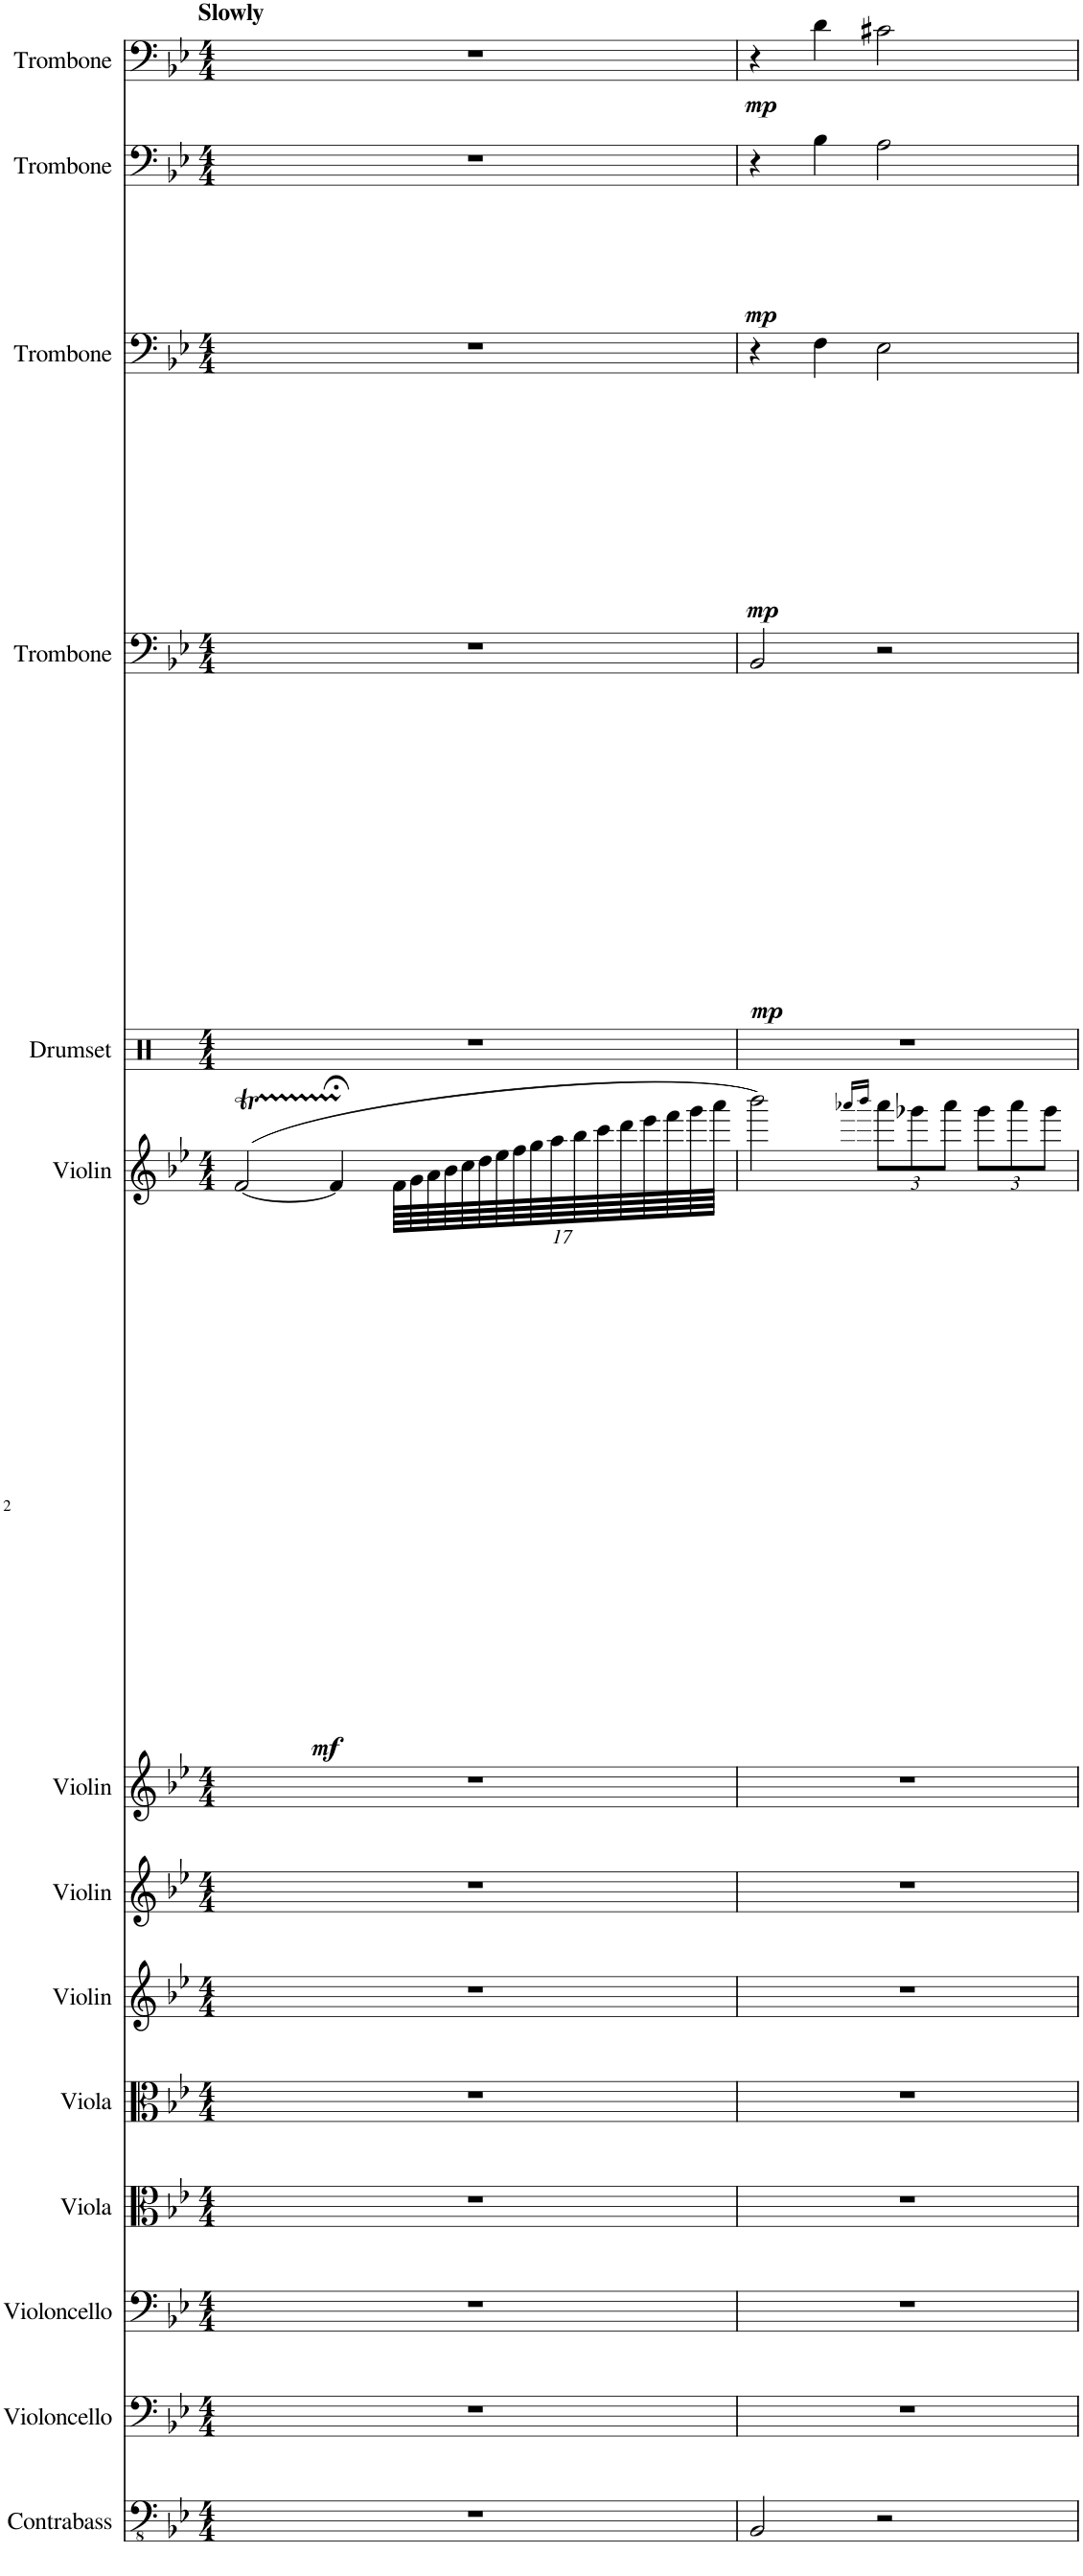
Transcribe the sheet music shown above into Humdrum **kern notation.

**kern	**dynam	**kern	**kern	**kern	**kern	**kern	**kern	**kern	**kern	**dynam	**kern	**kern	**dynam	**kern	**dynam	**kern	**dynam	**kern	**dynam
*part14	*part14	*part13	*part12	*part11	*part10	*part9	*part8	*part7	*part6	*part6	*part5	*part4	*part4	*part3	*part3	*part2	*part2	*part1	*part1
*staff14	*staff14	*staff13	*staff12	*staff11	*staff10	*staff9	*staff8	*staff7	*staff6	*staff6	*staff5	*staff4	*staff4	*staff3	*staff3	*staff2	*staff2	*staff1	*staff1
*I"Contrabass	*	*I"Violoncello	*I"Violoncello	*I"Viola	*I"Viola	*I"Violin	*I"Violin	*I"Violin	*I"Violin	*	*I"Drumset	*I"Trombone	*	*I"Trombone	*	*I"Trombone	*	*I"Trombone	*
*I'Cb.	*	*I'Vlc.	*I'Vlc.	*I'Vla.	*I'Vla.	*I'Vln.	*I'Vln.	*I'Vln.	*I'Vln.	*	*I'Drs.	*I'Trb.	*	*I'Trb.	*	*I'Trb.	*	*I'Trb.	*
*clefFv4	*	*clefF4	*clefF4	*clefC3	*clefC3	*clefG2	*clefG2	*clefG2	*clefG2	*	*clefX	*clefF4	*	*clefF4	*	*clefF4	*	*clefF4	*
*Trd7c12	*	*	*	*	*	*	*	*	*	*	*	*	*	*	*	*	*	*	*
*k[b-e-]	*	*k[b-e-]	*k[b-e-]	*k[b-e-]	*k[b-e-]	*k[b-e-]	*k[b-e-]	*k[b-e-]	*k[b-e-]	*	*k[]	*k[b-e-]	*	*k[b-e-]	*	*k[b-e-]	*	*k[b-e-]	*
*M4/4	*	*M4/4	*M4/4	*M4/4	*M4/4	*M4/4	*M4/4	*M4/4	*M4/4	*	*M4/4	*M4/4	*	*M4/4	*	*M4/4	*	*M4/4	*
=1	=1	=1	=1	=1	=1	=1	=1	=1	=1	=1	=1	=1	=1	=1	=1	=1	=1	=1	=1
!	!	!	!	!	!	!	!	!	!	!	!	!	!	!	!	!	!	!LO:TX:a:B:t=Slowly	!
!	!	!	!	!	!	!	!	!	!	!LO:DY:b	!	!	!	!	!	!	!	!	!
1r	.	1r	1r	1r	1r	1r	1r	1r	([2fT/	mf	1r	1r	.	1r	.	1r	.	1r	.
.	.	.	.	.	.	.	.	.	4f;</]	.	.	.	.	.	.	.	.	.	.
*	*	*	*	*	*	*	*	*	*Xbrackettup	*	*	*	*	*	*	*	*	*	*
.	.	.	.	.	.	.	.	.	68f\LLLL	.	.	.	.	.	.	.	.	.	.
.	.	.	.	.	.	.	.	.	68g\	.	.	.	.	.	.	.	.	.	.
.	.	.	.	.	.	.	.	.	68a\	.	.	.	.	.	.	.	.	.	.
.	.	.	.	.	.	.	.	.	68b-\	.	.	.	.	.	.	.	.	.	.
.	.	.	.	.	.	.	.	.	68cc\	.	.	.	.	.	.	.	.	.	.
.	.	.	.	.	.	.	.	.	68dd\	.	.	.	.	.	.	.	.	.	.
.	.	.	.	.	.	.	.	.	68ee-\	.	.	.	.	.	.	.	.	.	.
.	.	.	.	.	.	.	.	.	68ff\	.	.	.	.	.	.	.	.	.	.
.	.	.	.	.	.	.	.	.	68gg\	.	.	.	.	.	.	.	.	.	.
.	.	.	.	.	.	.	.	.	68aa\	.	.	.	.	.	.	.	.	.	.
.	.	.	.	.	.	.	.	.	68bb-\	.	.	.	.	.	.	.	.	.	.
.	.	.	.	.	.	.	.	.	68ccc\	.	.	.	.	.	.	.	.	.	.
.	.	.	.	.	.	.	.	.	68ddd\	.	.	.	.	.	.	.	.	.	.
.	.	.	.	.	.	.	.	.	68eee-\	.	.	.	.	.	.	.	.	.	.
.	.	.	.	.	.	.	.	.	68fff\	.	.	.	.	.	.	.	.	.	.
.	.	.	.	.	.	.	.	.	68ggg\	.	.	.	.	.	.	.	.	.	.
.	.	.	.	.	.	.	.	.	68aaaTTT\JJJJ	.	.	.	.	.	.	.	.	.	.
=2	=2	=2	=2	=2	=2	=2	=2	=2	=2	=2	=2	=2	=2	=2	=2	=2	=2	=2	=2
!	!LO:DY:b	!	!	!	!	!	!	!	!	!	!	!	!LO:DY:b	!	!LO:DY:b	!	!LO:DY:b	!	!LO:DY:b
2BBB-/	mp	1r	1r	1r	1r	1r	1r	1r	2bbb-\)	.	1r	2BB-/	mp	4r	mp	4r	mp	4r	mp
.	.	.	.	.	.	.	.	.	.	.	.	.	.	4F\	.	4B-\	.	4d\	.
.	.	.	.	.	.	.	.	.	16qaaa-X/LL	.	.	.	.	.	.	.	.	.	.
.	.	.	.	.	.	.	.	.	16qbbb-/JJ	.	.	.	.	.	.	.	.	.	.
2r	.	.	.	.	.	.	.	.	12aaa-\L	.	.	2r	.	2E-\	.	2A\	.	2c#X\	.
.	.	.	.	.	.	.	.	.	12ggg-X\	.	.	.	.	.	.	.	.	.	.
.	.	.	.	.	.	.	.	.	12aaa-\J	.	.	.	.	.	.	.	.	.	.
.	.	.	.	.	.	.	.	.	12ggg-\L	.	.	.	.	.	.	.	.	.	.
.	.	.	.	.	.	.	.	.	12aaa-\	.	.	.	.	.	.	.	.	.	.
.	.	.	.	.	.	.	.	.	12ggg-\J	.	.	.	.	.	.	.	.	.	.
=	=	=	=	=	=	=	=	=	=	=	=	=	=	=	=	=	=	=	=
*-	*-	*-	*-	*-	*-	*-	*-	*-	*-	*-	*-	*-	*-	*-	*-	*-	*-	*-	*-
